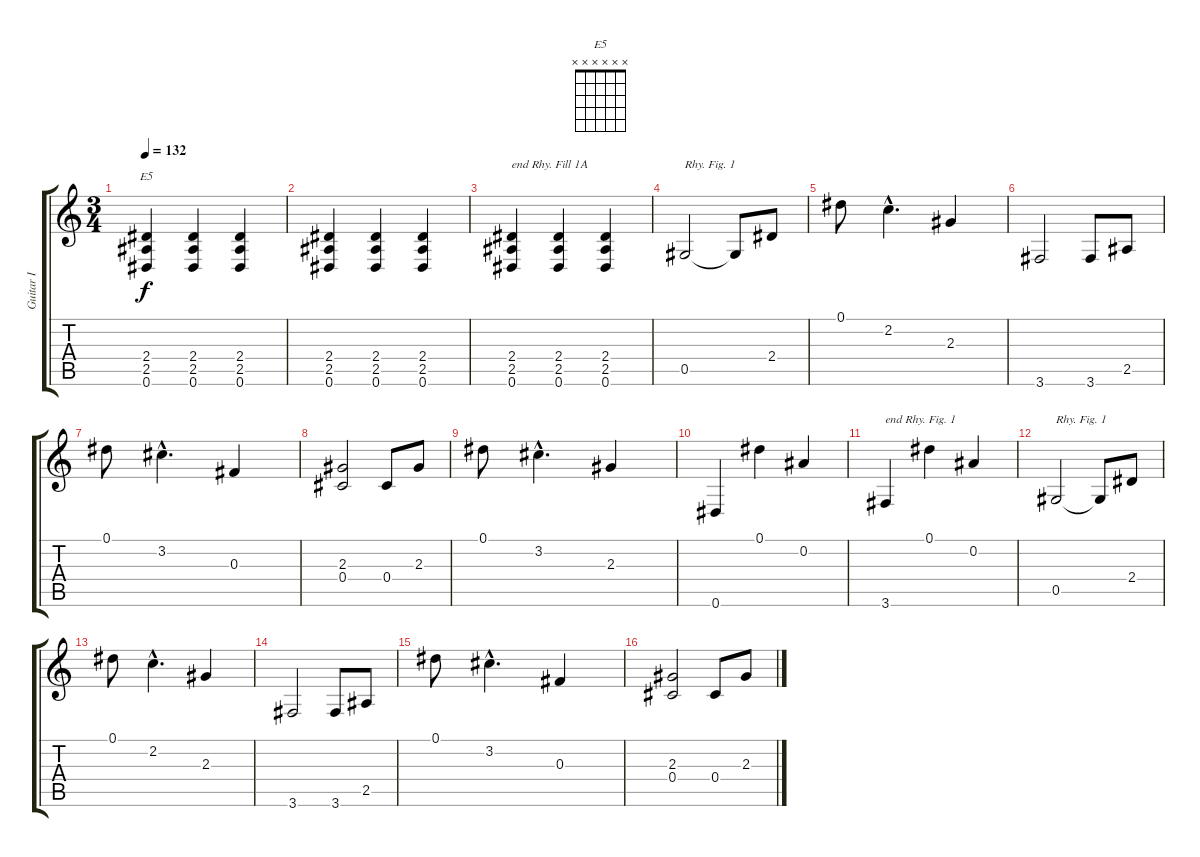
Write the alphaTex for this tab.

\track ("Guitar I" "Guitar I") {instrument electricguitarclean}
\staff {score tabs}
\tuning (Eb4 Bb3 Gb3 Db3 Ab2 Eb2) {hide}
\chord ("E5" x x x x x x) {firstfret 0}
\ts (3 4)
\tempo 132
\clef g2
\ks c
(2.4 2.5 0.6).4{ch "E5" dy f} (2.4 2.5 0.6).4 (2.4 2.5 0.6).4 |
(2.4 2.5 0.6).4 (2.4 2.5 0.6).4 (2.4 2.5 0.6).4 |
(2.4 2.5 0.6).4{txt "end Rhy. Fill 1A"} (2.4 2.5 0.6).4 (2.4 2.5 0.6).4 |
0.5.2{txt "Rhy. Fig. 1"} 0.5{t}.8 2.4.8 |
0.1.8 2.2{hac}.4{d} 2.3.4 |
3.6.2 3.6.8 2.5.8 |
0.1.8 3.2{hac}.4{d} 0.3.4 |
(2.3 0.4).2 0.4.8 2.3.8 |
0.1.8 3.2{hac}.4{d} 2.3.4 |
0.6.4 0.1.4 0.2.4 |
3.6.4{txt "end Rhy. Fig. 1"} 0.1.4 0.2.4 |
0.5.2{txt "Rhy. Fig. 1"} 0.5{t}.8 2.4.8 |
0.1.8 2.2{hac}.4{d} 2.3.4 |
3.6.2 3.6.8 2.5.8 |
0.1.8 3.2{hac}.4{d} 0.3.4 |
(2.3 0.4).2 0.4.8 2.3.8
